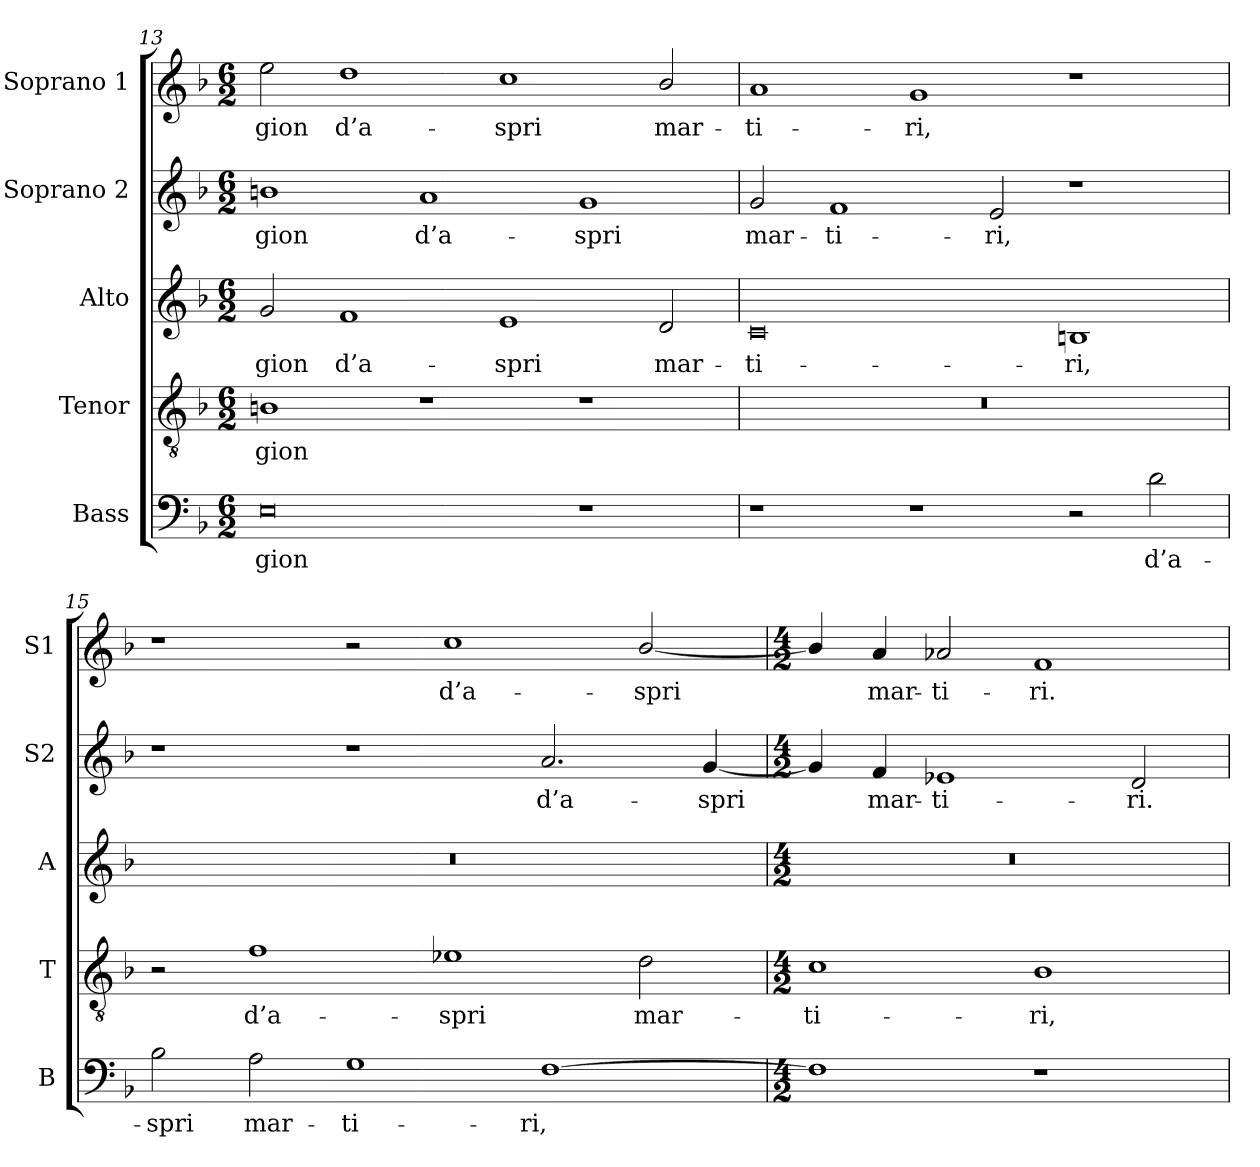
**kern	**text	**kern	**text	**kern	**text	**kern	**text	**kern	**text
*part5	*part5	*part4	*part4	*part3	*part3	*part2	*part2	*part1	*part1
*staff5	*staff5	*staff4	*staff4	*staff3	*staff3	*staff2	*staff2	*staff1	*staff1
*I"Bass	*	*I"Tenor	*	*I"Alto	*	*I"Soprano 2	*	*I"Soprano 1	*
*I'B	*	*I'T	*	*I'A	*	*I'S2	*	*I'S1	*
*clefF4	*	*clefGv2	*	*clefG2	*	*clefG2	*	*clefG2	*
*	*	*ITrd7c12	*	*	*	*	*	*	*
*k[b-]	*	*k[b-]	*	*k[b-]	*	*k[b-]	*	*k[b-]	*
*F:	*	*F:	*	*F:	*	*F:	*	*F:	*
*M6/2	*	*M6/2	*	*M6/2	*	*M6/2	*	*M6/2	*
=13	=13	=13	=13	=13	=13	=13	=13	=13	=13
!	!LO:LY:b:color=#000000	!	!	!	!	!	!	!	!
!	!	!	!LO:LY:b:color=#000000	!	!	!	!	!	!
!	!	!	!	!	!LO:LY:b:color=#000000	!	!	!	!
!	!	!	!	!	!	!	!LO:LY:b:color=#000000	!	!
!	!	!	!	!	!	!	!	!	!LO:LY:b:color=#000000
0Ei	-gion	1BBni	-gion	2gi/	-gion	1bni	-gion	2eei\	-gion
!	!	!	!	!	!LO:LY:b:color=#000000	!	!	!	!
!	!	!	!	!	!	!	!	!	!LO:LY:b:color=#000000
.	.	.	.	1fi	d’a-	.	.	1ddi	d’a-
!	!	!	!	!	!	!	!LO:LY:b:color=#000000	!	!
.	.	1r	.	.	.	1ai	d’a-	.	.
!	!	!	!	!	!LO:LY:b:color=#000000	!	!	!	!
!	!	!	!	!	!	!	!	!	!LO:LY:b:color=#000000
.	.	.	.	1ei	-spri	.	.	1cci	-spri
!	!	!	!	!	!	!	!LO:LY:b:color=#000000	!	!
1r	.	1r	.	.	.	1gi	-spri	.	.
!	!	!	!	!	!LO:LY:b:color=#000000	!	!	!	!
!	!	!	!	!	!	!	!	!	!LO:LY:b:color=#000000
.	.	.	.	2di/	mar-	.	.	2b-i/	mar-
!!LO:LB:g=z
=14	=14	=14	=14	=14	=14	=14	=14	=14	=14
!	!	!LO:N:vis=1	!	!	!	!	!	!	!
!	!	!	!	!	!LO:LY:b:color=#000000	!	!	!	!
!	!	!	!	!	!	!	!LO:LY:b:color=#000000	!	!
!	!	!	!	!	!	!	!	!	!LO:LY:b:color=#000000
1r	.	0.r	.	0ci	-ti-	2gi/	mar-	1ai	-ti-
!	!	!	!	!	!	!	!LO:LY:b:color=#000000	!	!
.	.	.	.	.	.	1fi	-ti-	.	.
!	!	!	!	!	!	!	!	!	!LO:LY:b:color=#000000
1r	.	.	.	.	.	.	.	1gi	-ri,
!	!	!	!	!	!	!	!LO:LY:b:color=#000000	!	!
.	.	.	.	.	.	2ei/	-ri,	.	.
!	!	!	!	!	!LO:LY:b:color=#000000	!	!	!	!
2r	.	.	.	1Bni	-ri,	1r	.	1r	.
!	!LO:LY:b:color=#000000	!	!	!	!	!	!	!	!
2di\	d’a-	.	.	.	.	.	.	.	.
=15	=15	=15	=15	=15	=15	=15	=15	=15	=15
!	!LO:LY:b:color=#000000	!	!	!LO:N:vis=1	!	!	!	!	!
2B-i\	-spri	2r	.	0.r	.	1r	.	1r	.
!	!LO:LY:b:color=#000000	!	!	!	!	!	!	!	!
!	!	!	!LO:LY:b:color=#000000	!	!	!	!	!	!
2Ai\	mar-	1Fi	d’a-	.	.	.	.	.	.
!	!LO:LY:b:color=#000000	!	!	!	!	!	!	!	!
1Gi	-ti-	.	.	.	.	1r	.	2r	.
!	!	!	!LO:LY:b:color=#000000	!	!	!	!	!	!
!	!	!	!	!	!	!	!	!	!LO:LY:b:color=#000000
.	.	1E-Xi	-spri	.	.	.	.	1cci	d’a-
!	!LO:LY:b:color=#000000	!	!	!	!	!	!	!	!
!	!	!	!	!	!	!	!LO:LY:b:color=#000000	!	!
[1Fi	-ri,	.	.	.	.	2.ai/	d’a-	.	.
!	!	!	!LO:LY:b:color=#000000	!	!	!	!	!	!
!	!	!	!	!	!	!	!	!	!LO:LY:b:color=#000000
.	.	2Di\	mar-	.	.	.	.	[2b-i/	-spri
!	!	!	!	!	!	!	!LO:LY:b:color=#000000	!	!
.	.	.	.	.	.	[4gi/	-spri	.	.
=16	=16	=16	=16	=16	=16	=16	=16	=16	=16
*M4/2	*	*M4/2	*	*M4/2	*	*M4/2	*	*M4/2	*
!	!	!	!LO:LY:b:color=#000000	!LO:N:vis=1	!	!	!	!	!
1Fi]	.	1Ci	-ti-	0r	.	4gi/]	.	4b-i/]	.
!	!	!	!	!	!	!	!LO:LY:b:color=#000000	!	!
!	!	!	!	!	!	!	!	!	!LO:LY:b:color=#000000
.	.	.	.	.	.	4fi/	mar-	4ai/	mar-
!	!	!	!	!	!	!	!LO:LY:b:color=#000000	!	!
!	!	!	!	!	!	!	!	!	!LO:LY:b:color=#000000
.	.	.	.	.	.	1e-Xi	-ti-	2a-Xi/	-ti-
!	!	!	!LO:LY:b:color=#000000	!	!	!	!	!	!
!	!	!	!	!	!	!	!	!	!LO:LY:b:color=#000000
1r	.	1BB-i	-ri,	.	.	.	.	1fi	-ri.
!	!	!	!	!	!	!	!LO:LY:b:color=#000000	!	!
.	.	.	.	.	.	2di/	-ri.	.	.
=	=	=	=	=	=	=	=	=	=
*-	*-	*-	*-	*-	*-	*-	*-	*-	*-
